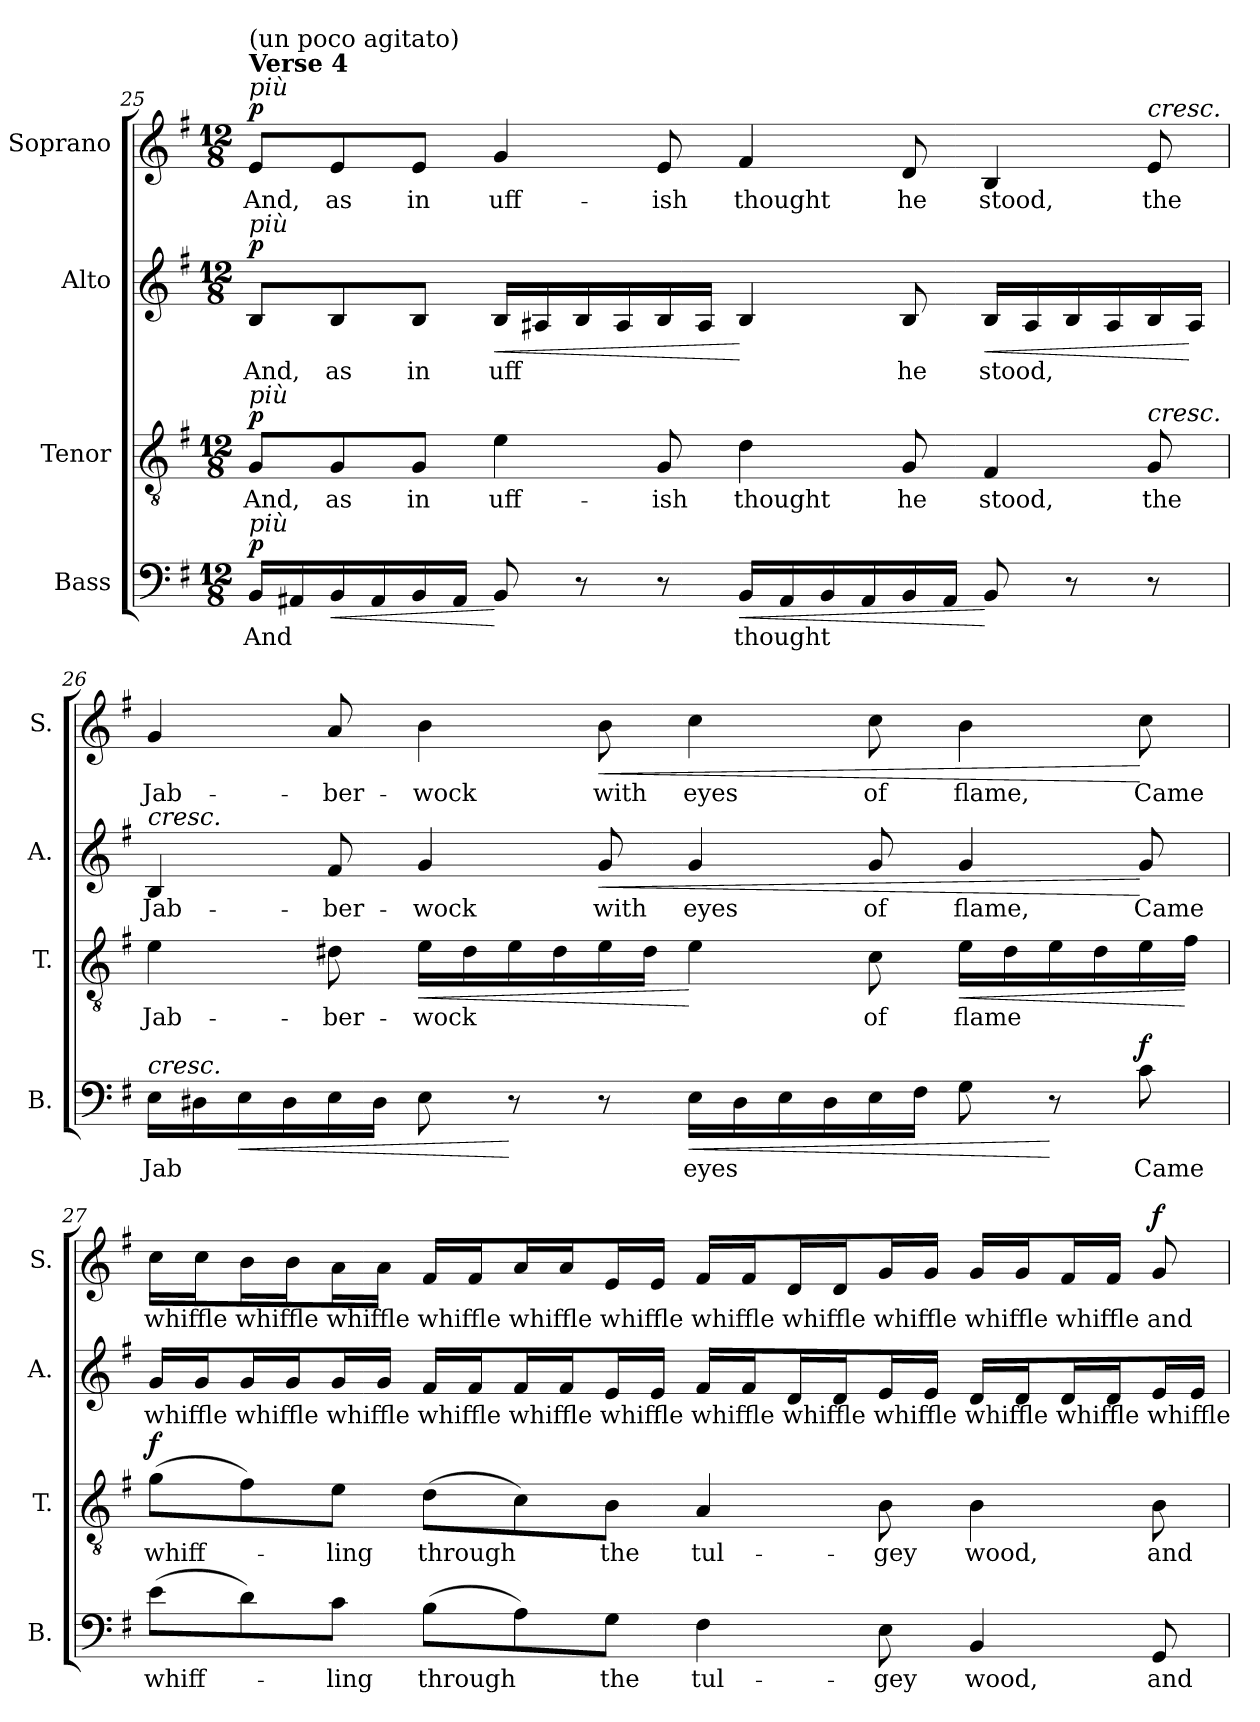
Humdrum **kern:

**kern	**text	**dynam	**kern	**text	**dynam	**kern	**text	**dynam	**kern	**text	**dynam
*part4	*part4	*part4	*part3	*part3	*part3	*part2	*part2	*part2	*part1	*part1	*part1
*staff4	*staff4	*staff4	*staff3	*staff3	*staff3	*staff2	*staff2	*staff2	*staff1	*staff1	*staff1
*I"Bass	*	*	*I"Tenor	*	*	*I"Alto	*	*	*I"Soprano	*	*
*I'B.	*	*	*I'T.	*	*	*I'A.	*	*	*I'S.	*	*
!!LO:LB:g=z
*clefF4	*	*	*clefGv2	*	*	*clefG2	*	*	*clefG2	*	*
*	*	*	*ITrd7c12	*	*	*	*	*	*	*	*
*k[f#]	*	*	*k[f#]	*	*	*k[f#]	*	*	*k[f#]	*	*
*G:	*	*	*G:	*	*	*G:	*	*	*G:	*	*
*M12/8	*	*	*M12/8	*	*	*M12/8	*	*	*M12/8	*	*
=25	=25	=25	=25	=25	=25	=25	=25	=25	=25	=25	=25
!	!LO:LY:b:color=#000000	!	!	!	!	!	!	!	!	!	!
!	!	!	!	!LO:LY:b:color=#000000	!	!	!	!	!	!	!
!	!	!	!	!	!	!	!LO:LY:b:color=#000000	!	!	!	!
!	!	!	!	!	!	!	!	!	!LO:TX:a:i:t=più	!	!
!	!	!	!	!	!	!	!	!	!LO:TX:a:B:t=Verse 4	!	!
!	!	!	!	!	!	!	!	!	!LO:TX:t=(un poco agitato)	!	!
!	!	!	!	!	!	!LO:TX:a:i:t=più	!	!	!	!	!
!	!	!	!LO:TX:a:i:t=più	!	!	!	!	!	!	!	!
!LO:TX:a:i:t=più	!	!	!	!	!	!	!	!	!	!	!
!	!	!	!	!	!	!	!	!	!	!LO:LY:b:color=#000000	!
16BBi/LL	And	p	8GGi/L	And,	p	8Bi/L	And,	p	8ei/L	And,	p
16AA#Xi/	.	.	.	.	.	.	.	.	.	.	.
!	!	!LO:HP:b	!	!	!	!	!	!	!	!	!
!	!	!	!	!LO:LY:b:color=#000000	!	!	!	!	!	!	!
!	!	!	!	!	!	!	!LO:LY:b:color=#000000	!	!	!	!
!	!	!	!	!	!	!	!	!	!	!LO:LY:b:color=#000000	!
16BBi/	.	<	8GGi/	as	.	8Bi/	as	.	8ei/	as	.
16AA#i/	.	.	.	.	.	.	.	.	.	.	.
!	!	!	!	!LO:LY:b:color=#000000	!	!	!	!	!	!	!
!	!	!	!	!	!	!	!LO:LY:b:color=#000000	!	!	!	!
!	!	!	!	!	!	!	!	!	!	!LO:LY:b:color=#000000	!
16BBi/	.	.	8GGi/J	in	.	8Bi/J	in	.	8ei/J	in	.
16AA#i/JJ	.	.	.	.	.	.	.	.	.	.	.
!	!	!	!	!LO:LY:b:color=#000000	!	!	!	!	!	!	!
!	!	!	!	!	!	!	!LO:LY:b:color=#000000	!LO:HP:b	!	!	!
!	!	!	!	!	!	!	!	!	!	!LO:LY:b:color=#000000	!
8BBi/	.	[	4Ei\	uff-	.	16Bi/LL	uff	<	4gi/	uff-	.
.	.	.	.	.	.	16A#Xi/	.	.	.	.	.
8r	.	.	.	.	.	16Bi/	.	.	.	.	.
.	.	.	.	.	.	16A#i/	.	.	.	.	.
!	!	!	!	!LO:LY:b:color=#000000	!	!	!	!	!	!	!
!	!	!	!	!	!	!	!	!	!	!LO:LY:b:color=#000000	!
8r	.	.	8GGi/	-ish	.	16Bi/	.	.	8ei/	-ish	.
.	.	.	.	.	.	16A#i/JJ	.	.	.	.	.
!	!LO:LY:b:color=#000000	!LO:HP:b	!	!	!	!	!	!	!	!	!
!	!	!	!	!LO:LY:b:color=#000000	!	!	!	!	!	!	!
!	!	!	!	!	!	!	!	!	!	!LO:LY:b:color=#000000	!
16BBi/LL	thought	<	4Di\	thought	.	4Bi/	.	[	4f#i/	thought	.
16AA#i/	.	.	.	.	.	.	.	.	.	.	.
16BBi/	.	.	.	.	.	.	.	.	.	.	.
16AA#i/	.	.	.	.	.	.	.	.	.	.	.
!	!	!	!	!LO:LY:b:color=#000000	!	!	!	!	!	!	!
!	!	!	!	!	!	!	!LO:LY:b:color=#000000	!	!	!	!
!	!	!	!	!	!	!	!	!	!	!LO:LY:b:color=#000000	!
16BBi/	.	.	8GGi/	he	.	8Bi/	he	.	8di/	he	.
16AA#i/JJ	.	.	.	.	.	.	.	.	.	.	.
!	!	!	!	!LO:LY:b:color=#000000	!	!	!	!	!	!	!
!	!	!	!	!	!	!	!LO:LY:b:color=#000000	!LO:HP:b	!	!	!
!	!	!	!	!	!	!	!	!	!	!LO:LY:b:color=#000000	!
8BBi/	.	[	4FF#i/	stood,	.	16Bi/LL	stood,	<	4Bi/	stood,	.
.	.	.	.	.	.	16A#i/	.	.	.	.	.
8r	.	.	.	.	.	16Bi/	.	.	.	.	.
.	.	.	.	.	.	16A#i/	.	.	.	.	.
!	!	!	!	!LO:LY:b:color=#000000	!	!	!	!	!	!	!
!	!	!	!	!	!	!	!	!	!LO:TX:a:i:t=cresc.	!	!
!	!	!	!LO:TX:a:i:t=cresc.	!	!	!	!	!	!	!	!
!	!	!	!	!	!	!	!	!	!	!LO:LY:b:color=#000000	!
8r	.	.	8GGi/	the	.	16Bi/	.	.	8ei/	the	.
.	.	.	.	.	.	16A#i/JJ	.	[	.	.	.
=26	=26	=26	=26	=26	=26	=26	=26	=26	=26	=26	=26
!	!LO:LY:b:color=#000000	!	!	!	!	!	!	!	!	!	!
!	!	!	!	!LO:LY:b:color=#000000	!	!	!	!	!	!	!
!	!	!	!	!	!	!	!LO:LY:b:color=#000000	!	!	!	!
!	!	!	!	!	!	!LO:TX:a:i:t=cresc.	!	!	!	!	!
!LO:TX:a:i:t=cresc.	!	!	!	!	!	!	!	!	!	!	!
!	!	!	!	!	!	!	!	!	!	!LO:LY:b:color=#000000	!
16Ei\LL	Jab	.	4Ei\	Jab-	.	4Bi/	Jab-	.	4gi/	Jab-	.
16D#Xi\	.	.	.	.	.	.	.	.	.	.	.
!	!	!LO:HP:b	!	!	!	!	!	!	!	!	!
16Ei\	.	<	.	.	.	.	.	.	.	.	.
16D#i\	.	.	.	.	.	.	.	.	.	.	.
!	!	!	!	!LO:LY:b:color=#000000	!	!	!	!	!	!	!
!	!	!	!	!	!	!	!LO:LY:b:color=#000000	!	!	!	!
!	!	!	!	!	!	!	!	!	!	!LO:LY:b:color=#000000	!
16Ei\	.	.	8D#Xi\	-ber-	.	8f#i/	-ber-	.	8ai/	-ber-	.
16D#i\JJ	.	.	.	.	.	.	.	.	.	.	.
!	!	!	!	!LO:LY:b:color=#000000	!LO:HP:b	!	!	!	!	!	!
!	!	!	!	!	!	!	!LO:LY:b:color=#000000	!	!	!	!
!	!	!	!	!	!	!	!	!	!	!LO:LY:b:color=#000000	!
8Ei\	.	.	16Ei\LL	-wock	<	4gi/	-wock	.	4bi\	-wock	.
.	.	.	16D#i\	.	.	.	.	.	.	.	.
8r	.	[	16Ei\	.	.	.	.	.	.	.	.
.	.	.	16D#i\	.	.	.	.	.	.	.	.
!	!	!	!	!	!	!	!LO:LY:b:color=#000000	!LO:HP:b	!	!	!
!	!	!	!	!	!	!	!	!	!	!LO:LY:b:color=#000000	!LO:HP:b
8r	.	.	16Ei\	.	.	8gi/	with	<	8bi\	with	<
.	.	.	16D#i\JJ	.	.	.	.	.	.	.	.
!	!LO:LY:b:color=#000000	!LO:HP:b	!	!	!	!	!	!	!	!	!
!	!	!	!	!	!	!	!LO:LY:b:color=#000000	!	!	!	!
!	!	!	!	!	!	!	!	!	!	!LO:LY:b:color=#000000	!
16Ei\LL	eyes	<	4Ei\	.	[	4gi/	eyes	.	4cci\	eyes	.
16D#i\	.	.	.	.	.	.	.	.	.	.	.
16Ei\	.	.	.	.	.	.	.	.	.	.	.
16D#i\	.	.	.	.	.	.	.	.	.	.	.
!	!	!	!	!LO:LY:b:color=#000000	!	!	!	!	!	!	!
!	!	!	!	!	!	!	!LO:LY:b:color=#000000	!	!	!	!
!	!	!	!	!	!	!	!	!	!	!LO:LY:b:color=#000000	!
16Ei\	.	.	8Ci\	of	.	8gi/	of	.	8cci\	of	.
16F#i\JJ	.	.	.	.	.	.	.	.	.	.	.
!	!	!	!	!LO:LY:b:color=#000000	!LO:HP:b	!	!	!	!	!	!
!	!	!	!	!	!	!	!LO:LY:b:color=#000000	!	!	!	!
!	!	!	!	!	!	!	!	!	!	!LO:LY:b:color=#000000	!
8Gi\	.	.	16Ei\LL	flame	<	4gi/	flame,	.	4bi\	flame,	.
.	.	.	16D#i\	.	.	.	.	.	.	.	.
8r	.	[	16Ei\	.	.	.	.	.	.	.	.
.	.	.	16D#i\	.	.	.	.	.	.	.	.
!	!LO:LY:b:color=#000000	!	!	!	!	!	!	!	!	!	!
!	!	!	!	!	!	!	!LO:LY:b:color=#000000	!	!	!	!
!	!	!	!	!	!	!	!	!	!	!LO:LY:b:color=#000000	!
8ci\	Came	f	16Ei\	.	.	8gi/	Came	[	8cci\	Came	[
.	.	.	16F#i\JJ	.	[	.	.	.	.	.	.
!!LO:PB:g=z
=27	=27	=27	=27	=27	=27	=27	=27	=27	=27	=27	=27
!	!LO:LY:b:color=#000000	!	!	!	!	!	!	!	!	!	!
!	!	!	!	!LO:LY:b:color=#000000	!	!	!	!	!	!	!
!	!	!	!	!	!	!	!LO:LY:b:color=#000000	!	!	!	!
!	!	!	!	!	!	!	!	!	!	!LO:LY:b:color=#000000	!
(8ei\L	whiff-	.	(8Gi\L	whiff-	f	16gi/LL	whiffle	.	16cci\LL	whiffle	.
.	.	.	.	.	.	16gi/J	.	.	16cci\J	.	.
!	!	!	!	!	!	!	!LO:LY:b:color=#000000	!	!	!	!
!	!	!	!	!	!	!	!	!	!	!LO:LY:b:color=#000000	!
8di\)	.	.	8F#i\)	.	.	16gi/L	whiffle	.	16bi\L	whiffle	.
.	.	.	.	.	.	16gi/J	.	.	16bi\J	.	.
!	!LO:LY:b:color=#000000	!	!	!	!	!	!	!	!	!	!
!	!	!	!	!LO:LY:b:color=#000000	!	!	!	!	!	!	!
!	!	!	!	!	!	!	!LO:LY:b:color=#000000	!	!	!	!
!	!	!	!	!	!	!	!	!	!	!LO:LY:b:color=#000000	!
8ci\J	-ling	.	8Ei\J	-ling	.	16gi/L	whiffle	.	16ai\L	whiffle	.
.	.	.	.	.	.	16gi/JJ	.	.	16ai\JJ	.	.
!	!LO:LY:b:color=#000000	!	!	!	!	!	!	!	!	!	!
!	!	!	!	!LO:LY:b:color=#000000	!	!	!	!	!	!	!
!	!	!	!	!	!	!	!LO:LY:b:color=#000000	!	!	!	!
!	!	!	!	!	!	!	!	!	!	!LO:LY:b:color=#000000	!
(8Bi\L	through	.	(8Di\L	through	.	16f#i/LL	whiffle	.	16f#i/LL	whiffle	.
.	.	.	.	.	.	16f#i/J	.	.	16f#i/J	.	.
!	!	!	!	!	!	!	!LO:LY:b:color=#000000	!	!	!	!
!	!	!	!	!	!	!	!	!	!	!LO:LY:b:color=#000000	!
8Ai\)	.	.	8Ci\)	.	.	16f#i/L	whiffle	.	16ai/L	whiffle	.
.	.	.	.	.	.	16f#i/J	.	.	16ai/J	.	.
!	!LO:LY:b:color=#000000	!	!	!	!	!	!	!	!	!	!
!	!	!	!	!LO:LY:b:color=#000000	!	!	!	!	!	!	!
!	!	!	!	!	!	!	!LO:LY:b:color=#000000	!	!	!	!
!	!	!	!	!	!	!	!	!	!	!LO:LY:b:color=#000000	!
8Gi\J	the	.	8BBi\J	the	.	16ei/L	whiffle	.	16ei/L	whiffle	.
.	.	.	.	.	.	16ei/JJ	.	.	16ei/JJ	.	.
!	!LO:LY:b:color=#000000	!	!	!	!	!	!	!	!	!	!
!	!	!	!	!LO:LY:b:color=#000000	!	!	!	!	!	!	!
!	!	!	!	!	!	!	!LO:LY:b:color=#000000	!	!	!	!
!	!	!	!	!	!	!	!	!	!	!LO:LY:b:color=#000000	!
4F#i\	tul-	.	4AAi/	tul-	.	16f#i/LL	whiffle	.	16f#i/LL	whiffle	.
.	.	.	.	.	.	16f#i/J	.	.	16f#i/J	.	.
!	!	!	!	!	!	!	!LO:LY:b:color=#000000	!	!	!	!
!	!	!	!	!	!	!	!	!	!	!LO:LY:b:color=#000000	!
.	.	.	.	.	.	16di/L	whiffle	.	16di/L	whiffle	.
.	.	.	.	.	.	16di/J	.	.	16di/J	.	.
!	!LO:LY:b:color=#000000	!	!	!	!	!	!	!	!	!	!
!	!	!	!	!LO:LY:b:color=#000000	!	!	!	!	!	!	!
!	!	!	!	!	!	!	!LO:LY:b:color=#000000	!	!	!	!
!	!	!	!	!	!	!	!	!	!	!LO:LY:b:color=#000000	!
8Ei\	-gey	.	8BBi\	-gey	.	16ei/L	whiffle	.	16gi/L	whiffle	.
.	.	.	.	.	.	16ei/JJ	.	.	16gi/JJ	.	.
!	!LO:LY:b:color=#000000	!	!	!	!	!	!	!	!	!	!
!	!	!	!	!LO:LY:b:color=#000000	!	!	!	!	!	!	!
!	!	!	!	!	!	!	!LO:LY:b:color=#000000	!	!	!	!
!	!	!	!	!	!	!	!	!	!	!LO:LY:b:color=#000000	!
4BBi/	wood,	.	4BBi\	wood,	.	16di/LL	whiffle	.	16gi/LL	whiffle	.
.	.	.	.	.	.	16di/J	.	.	16gi/J	.	.
!	!	!	!	!	!	!	!LO:LY:b:color=#000000	!	!	!	!
!	!	!	!	!	!	!	!	!	!	!LO:LY:b:color=#000000	!
.	.	.	.	.	.	16di/L	whiffle	.	16f#i/L	whiffle	.
.	.	.	.	.	.	16di/J	.	.	16f#i/JJ	.	.
!	!LO:LY:b:color=#000000	!	!	!	!	!	!	!	!	!	!
!	!	!	!	!LO:LY:b:color=#000000	!	!	!	!	!	!	!
!	!	!	!	!	!	!	!LO:LY:b:color=#000000	!	!	!	!
!	!	!	!	!	!	!	!	!	!	!LO:LY:b:color=#000000	!
8GGi/	and	.	8BBi\	and	.	16ei/L	whiffle	.	8gi/	and	f
.	.	.	.	.	.	16ei/JJ	.	.	.	.	.
=	=	=	=	=	=	=	=	=	=	=	=
*-	*-	*-	*-	*-	*-	*-	*-	*-	*-	*-	*-
